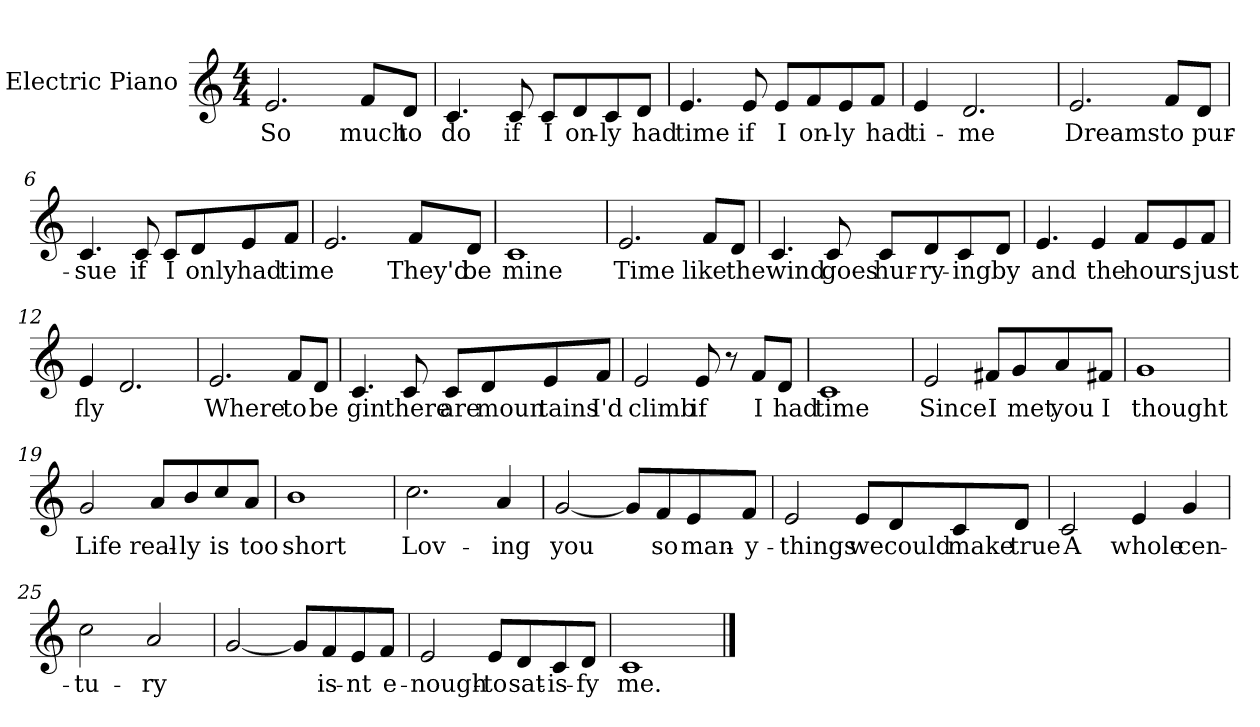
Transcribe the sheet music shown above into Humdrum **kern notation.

**kern	**text
*part1	*part1
*staff1	*staff1
*I"Electric Piano	*
*I'E.Pno	*
*clefG2	*
*k[]	*
*C:	*
*M4/4	*
=1	=1
2.e/	So
8f/L	much
8d/J	to
=2	=2
4.c/	do
8c/	if
8c/L	I
8d/	on-
8c/	-ly
8d/J	had
=3	=3
4.e/	time
8e/	if
8e/L	I
8f/	on-
8e/	-ly
8f/J	had
=4	=4
4e/	ti-
2.d/	-me
!!LO:LB:g=z
=5	=5
2.e/	Dreams
8f/L	to
8d/J	pur-
=6	=6
4.c/	-sue
8c/	if
8c/L	I
8d/	only
8e/	had
8f/J	time
=7	=7
2.e/	.
8f/L	They'd
8d/J	be
=8	=8
1c	mine
=9	=9
2.e/	Time
8f/L	like
8d/J	the
!!LO:LB:g=z
=10	=10
4.c/	wind
8c/	goes
8c/L	hur-
8d/	-ry-
8c/	-ing
8d/J	by
=11	=11
4.e/	and
4e/	the
8f/L	hou
8e/	rs
8f/J	just
=12	=12
4e/	fly
2.d/	.
=13	=13
2.e/	Where
8f/L	to
8d/J	be
!!LO:LB:g=z
=14	=14
4.c/	gin
8c/	there
8c/L	are
8d/	moun
8e/	tains
8f/J	I'd
=15	=15
2e/	climb
8e/	if
8r	.
8f/L	I
8d/J	had
=16	=16
1c	time
=17	=17
2e/	Since
8f#X/L	I
8g/	met
8a/	you
8f#X/J	I
!!LO:LB:g=z
=18	=18
1g	thought
=19	=19
2g/	Life
8a/L	real-
8b/	-ly
8cc/	is
8a/J	too
=20	=20
1b	short
=21	=21
2.cc\	Lov-
4a/	-ing
=22	=22
[2g/	you
8g/L]	.
8f/	so
8e/	man-
8f/J	-y-
!!LO:LB:g=z
=23	=23
2e/	things
8e/L	we
8d/	could
8c/	make
8d/J	true
=24	=24
2c/	A
4e/	whole
4g/	cen-
=25	=25
2cc\	-tu-
2a/	-ry
=26	=26
[2g/	.
8g/L]	.
8f/	is-
8e/	-nt
8f/J	e-
!!LO:LB:g=z
=27	=27
2e/	-nough-
8e/L	to
8d/	sat-
8c/	-is-
8d/J	-fy
=28	=28
1c	me.
==	==
*-	*-
